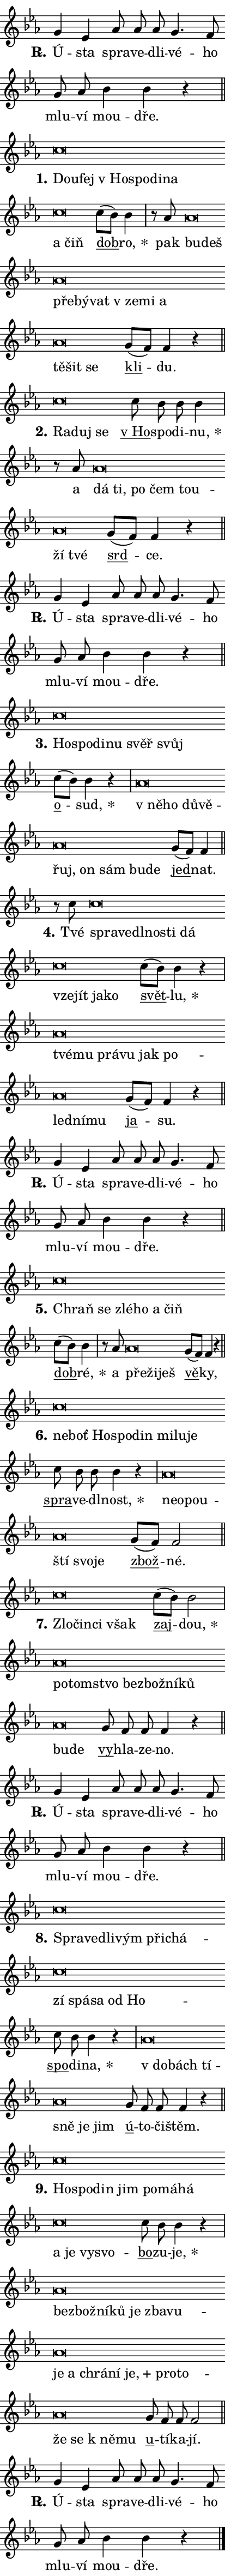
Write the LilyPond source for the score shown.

\version "2.22.1"
\header { tagline = "" }
\paper {
  indent = 0\cm
  top-margin = 0\cm
  right-margin = 0\cm
  bottom-margin = 0\cm
  left-margin = 0\cm
  paper-width = 7\cm
  page-breaking = #ly:one-page-breaking
  system-system-spacing.basic-distance = #11
  score-system-spacing.basic-distance = #11.3
  ragged-last = ##f
}


%% Author: Thomas Morley
%% https://lists.gnu.org/archive/html/lilypond-user/2020-05/msg00002.html
#(define (line-position grob)
"Returns position of @var[grob} in current system:
   @code{'start}, if at first time-step
   @code{'end}, if at last time-step
   @code{'middle} otherwise
"
  (let* ((col (ly:item-get-column grob))
         (ln (ly:grob-object col 'left-neighbor))
         (rn (ly:grob-object col 'right-neighbor))
         (col-to-check-left (if (ly:grob? ln) ln col))
         (col-to-check-right (if (ly:grob? rn) rn col))
         (break-dir-left
           (and
             (ly:grob-property col-to-check-left 'non-musical #f)
             (ly:item-break-dir col-to-check-left)))
         (break-dir-right
           (and
             (ly:grob-property col-to-check-right 'non-musical #f)
             (ly:item-break-dir col-to-check-right))))
        (cond ((eqv? 1 break-dir-left) 'start)
              ((eqv? -1 break-dir-right) 'end)
              (else 'middle))))

#(define (tranparent-at-line-position vctor)
  (lambda (grob)
  "Relying on @code{line-position} select the relevant enry from @var{vctor}.
Used to determine transparency,"
    (case (line-position grob)
      ((end) (not (vector-ref vctor 0)))
      ((middle) (not (vector-ref vctor 1)))
      ((start) (not (vector-ref vctor 2))))))

noteHeadBreakVisibility =
#(define-music-function (break-visibility)(vector?)
"Makes @code{NoteHead}s transparent relying on @var{break-visibility}"
#{
  \override NoteHead.transparent =
    #(tranparent-at-line-position break-visibility)
#})

#(define delete-ledgers-for-transparent-note-heads
  (lambda (grob)
    "Reads whether a @code{NoteHead} is transparent.
If so this @code{NoteHead} is removed from @code{'note-heads} from
@var{grob}, which is supposed to be @code{LedgerLineSpanner}.
As a result ledgers are not printed for this @code{NoteHead}"
    (let* ((nhds-array (ly:grob-object grob 'note-heads))
           (nhds-list
             (if (ly:grob-array? nhds-array)
                 (ly:grob-array->list nhds-array)
                 '()))
           ;; Relies on the transparent-property being done before
           ;; Staff.LedgerLineSpanner.after-line-breaking is executed.
           ;; This is fragile ...
           (to-keep
             (remove
               (lambda (nhd)
                 (ly:grob-property nhd 'transparent #f))
               nhds-list)))
      ;; TODO find a better method to iterate over grob-arrays, similiar
      ;; to filter/remove etc for lists
      ;; For now rebuilt from scratch
      (set! (ly:grob-object grob 'note-heads)  '())
      (for-each
        (lambda (nhd)
          (ly:pointer-group-interface::add-grob grob 'note-heads nhd))
        to-keep))))

hideNotes = {
  \noteHeadBreakVisibility #begin-of-line-visible
}
unHideNotes = {
  \noteHeadBreakVisibility #all-visible
}

% work-around for resetting accidentals
% https://lilypond.org/doc/v2.23/Documentation/notation/displaying-rhythms#unmetered-music
cadenzaMeasure = {
  \cadenzaOff
  \partial 1024 s1024
  \cadenzaOn
}

#(define-markup-command (accent layout props text) (markup?)
  "Underline accented syllable"
  (interpret-markup layout props
    #{\markup \override #'(offset . 4.3) \underline { #text }#}))

responsum = \markup \concat {
  "R" \hspace #-1.05 \path #0.1 #'((moveto 0 0.07) (lineto 0.9 0.8)) \hspace #0.05 "."
}

\layout {
    \context {
        \Staff
        \remove "Time_signature_engraver"
        \override LedgerLineSpanner.after-line-breaking = #delete-ledgers-for-transparent-note-heads
    }
    \context {
        \Voice {
            \override NoteHead.output-attributes = #'((class . "notehead"))
            \override Hairpin.height = #0.55
        }
    }
    \context {
        \Lyrics {
            \override StanzaNumber.output-attributes = #'((class . "stanzanumber"))
            \override LyricSpace.minimum-distance = #0.9
            \override LyricText.font-name = #"TeX Gyre Schola"
            \override LyricText.font-size = 1
            \override StanzaNumber.font-name = #"TeX Gyre Schola Bold"
            \override StanzaNumber.font-size = 1
        }
    }
}

% magnetic-lyrics.ily
%
%   written by
%     Jean Abou Samra <jean@abou-samra.fr>
%     Werner Lemberg <wl@gnu.org>
%
%   adapted by
%     Jiri Hon <jiri.hon@gmail.com>
%
% Version 2022-Apr-15

% https://www.mail-archive.com/lilypond-user@gnu.org/msg149350.html

#(define (Left_hyphen_pointer_engraver context)
   "Collect syllable-hyphen-syllable occurrences in lyrics and store
them in properties.  This engraver only looks to the left.  For
example, if the lyrics input is @code{foo -- bar}, it does the
following.

@itemize @bullet
@item
Set the @code{text} property of the @code{LyricHyphen} grob between
@q{foo} and @q{bar} to @code{foo}.

@item
Set the @code{left-hyphen} property of the @code{LyricText} grob with
text @q{foo} to the @code{LyricHyphen} grob between @q{foo} and
@q{bar}.
@end itemize

Use this auxiliary engraver in combination with the
@code{lyric-@/text::@/apply-@/magnetic-@/offset!} hook."
   (let ((hyphen #f)
         (text #f))
     (make-engraver
      (acknowledgers
       ((lyric-syllable-interface engraver grob source-engraver)
        (set! text grob)))
      (end-acknowledgers
       ((lyric-hyphen-interface engraver grob source-engraver)
        ;(when (not (grob::has-interface grob 'lyric-space-interface))
          (set! hyphen grob)));)
      ((stop-translation-timestep engraver)
       (when (and text hyphen)
         (ly:grob-set-object! text 'left-hyphen hyphen))
       (set! text #f)
       (set! hyphen #f)))))

#(define (lyric-text::apply-magnetic-offset! grob)
   "If the space between two syllables is less than the value in
property @code{LyricText@/.details@/.squash-threshold}, move the right
syllable to the left so that it gets concatenated with the left
syllable.

Use this function as a hook for
@code{LyricText@/.after-@/line-@/breaking} if the
@code{Left_@/hyphen_@/pointer_@/engraver} is active."
   (let ((hyphen (ly:grob-object grob 'left-hyphen #f)))
     (when hyphen
       (let ((left-text (ly:spanner-bound hyphen LEFT)))
         (when (grob::has-interface left-text 'lyric-syllable-interface)
           (let* ((common (ly:grob-common-refpoint grob left-text X))
                  (this-x-ext (ly:grob-extent grob common X))
                  (left-x-ext
                   (begin
                     ;; Trigger magnetism for left-text.
                     (ly:grob-property left-text 'after-line-breaking)
                     (ly:grob-extent left-text common X)))
                  ;; `delta` is the gap width between two syllables.
                  (delta (- (interval-start this-x-ext)
                            (interval-end left-x-ext)))
                  (details (ly:grob-property grob 'details))
                  (threshold (assoc-get 'squash-threshold details 0.2)))
             (when (< delta threshold)
               (let* (;; We have to manipulate the input text so that
                      ;; ligatures crossing syllable boundaries are not
                      ;; disabled.  For languages based on the Latin
                      ;; script this is essentially a beautification.
                      ;; However, for non-Western scripts it can be a
                      ;; necessity.
                      (lt (ly:grob-property left-text 'text))
                      (rt (ly:grob-property grob 'text))
                      (is-space (grob::has-interface hyphen 'lyric-space-interface))
                      (space (if is-space " " ""))
                      (space-markup (grob-interpret-markup grob " "))
                      (space-size (interval-length (ly:stencil-extent space-markup X)))
                      (extra-delta (if is-space space-size 0))
                      ;; Append new syllable.
                      (ltrt-space (if (and (string? lt) (string? rt))
                                (string-append lt space rt)
                                (make-concat-markup (list lt space rt))))
                      ;; Right-align `ltrt` to the right side.
                      (ltrt-space-markup (grob-interpret-markup
                               grob
                               (make-translate-markup
                                (cons (interval-length this-x-ext) 0)
                                (make-right-align-markup ltrt-space)))))
                 (begin
                   ;; Don't print `left-text`.
                   (ly:grob-set-property! left-text 'stencil #f)
                   ;; Set text and stencil (which holds all collected
                   ;; syllables so far) and shift it to the left.
                   (ly:grob-set-property! grob 'text ltrt-space)
                   (ly:grob-set-property! grob 'stencil ltrt-space-markup)
                   (ly:grob-translate-axis! grob (- (- delta extra-delta)) X))))))))))


#(define (lyric-hyphen::displace-bounds-first grob)
   ;; Make very sure this callback isn't triggered too early.
   (let ((left (ly:spanner-bound grob LEFT))
         (right (ly:spanner-bound grob RIGHT)))
     (ly:grob-property left 'after-line-breaking)
     (ly:grob-property right 'after-line-breaking)
     (ly:lyric-hyphen::print grob)))

squashThreshold = #0.4

\layout {
  \context {
    \Lyrics
    \consists #Left_hyphen_pointer_engraver
    \override LyricText.after-line-breaking =
      #lyric-text::apply-magnetic-offset!
    \override LyricHyphen.stencil = #lyric-hyphen::displace-bounds-first
    \override LyricText.details.squash-threshold = \squashThreshold
    \override LyricHyphen.minimum-distance = 0
    \override LyricHyphen.minimum-length = \squashThreshold
  }
}

squash = \override LyricText.details.squash-threshold = 9999
unSquash = \override LyricText.details.squash-threshold = \squashThreshold

left = \override LyricText.self-alignment-X = #LEFT
unLeft = \revert LyricText.self-alignment-X

starOffset = #(lambda (grob) 
                (let ((x_offset (ly:self-alignment-interface::aligned-on-x-parent grob)))
                  (if (= x_offset 0) 0 (+ x_offset 1.2))))

star = #(define-music-function (syllable)(string?)
"Append star separator at the end of a syllable"
#{
  \once \override LyricText.X-offset = #starOffset
  \lyricmode { \markup {
    #syllable
    \override #'((font-name . "TeX Gyre Schola Bold")) \hspace #0.2 \lower #0.65 \larger "*"
  } }
#})

starAccent = #(define-music-function (syllable)(string?)
"Append star separator at the end of a syllable and make accent"
#{
  \once \override LyricText.X-offset = #starOffset
  \lyricmode { \markup {
    \accent #syllable
    \override #'((font-name . "TeX Gyre Schola Bold")) \hspace #0.2 \lower #0.65 \larger "*"
  } }
#})

breath = #(define-music-function (syllable)(string?)
"Append breathing indicator at the end of a syllable"
#{
  \lyricmode { \markup { #syllable "+" } }
#})

optionalBreath = #(define-music-function (syllable)(string?)
"Append optional breathing indicator at the end of a syllable"
#{
  \lyricmode { \markup { #syllable "(+)" } }
#})


\score {
    <<
        \new Voice = "melody" { \cadenzaOn \key es \major \relative { g'4 es as8 as as \bar "" g4. f8 \bar "" g as bes4 bes r \cadenzaMeasure \bar "||" \break } }
        \new Lyrics \lyricsto "melody" { \lyricmode { \set stanza = \responsum
Ú -- sta spra -- ve -- dli -- vé -- ho mlu -- ví mou -- dře. } }
    >>
    \layout {}
}

\score {
    <<
        \new Voice = "melody" { \cadenzaOn \key es \major \relative { c''\breve*1/16 \hideNotes \breve*1/16 \bar "" \breve*1/16 \bar "" \breve*1/16 \bar "" \breve*1/16 \bar "" \breve*1/16 \bar "" \breve*1/16 \breve*1/16 \bar "" \unHideNotes \bar "" c8[( bes)] bes4 \cadenzaMeasure \bar "|" r8 as8 as\breve*1/16 \hideNotes \breve*1/16 \bar "" \breve*1/16 \bar "" \breve*1/16 \bar "" \breve*1/16 \bar "" \breve*1/16 \bar "" \breve*1/16 \bar "" \breve*1/16 \bar "" \breve*1/16 \bar "" \breve*1/16 \breve*1/16 \bar "" \unHideNotes \bar "" g8[( f)] f4 r \cadenzaMeasure \bar "||" \break } }
        \new Lyrics \lyricsto "melody" { \lyricmode { \set stanza = "1."
\left Dou -- \squash fej "v Ho" -- spo -- di -- na a čiň \unLeft \unSquash \markup \accent dob -- \star ro, pak \left bu -- \squash deš pře -- bý -- vat "v ze" -- mi a tě -- šit se \unLeft \unSquash \markup \accent kli -- du. } }
    >>
    \layout {}
}

\score {
    <<
        \new Voice = "melody" { \cadenzaOn \key es \major \relative { c''\breve*1/16 \hideNotes \breve*1/16 \breve*1/16 \bar "" \unHideNotes \bar "" c8 bes bes bes4 \cadenzaMeasure \bar "|" r8 as8 as\breve*1/16 \hideNotes \breve*1/16 \bar "" \breve*1/16 \bar "" \breve*1/16 \bar "" \breve*1/16 \bar "" \breve*1/16 \breve*1/16 \bar "" \unHideNotes \bar "" g8[( f)] f4 r \cadenzaMeasure \bar "||" \break } }
        \new Lyrics \lyricsto "melody" { \lyricmode { \set stanza = "2."
\left Ra -- \squash duj se \unLeft \unSquash \markup \accent "v Ho" -- spo -- di -- \star nu, a \left dá \squash ti, po čem tou -- ží tvé \unLeft \unSquash \markup \accent srd -- ce. } }
    >>
    \layout {}
}

\score {
    <<
        \new Voice = "melody" { \cadenzaOn \key es \major \relative { g'4 es as8 as as \bar "" g4. f8 \bar "" g as bes4 bes r \cadenzaMeasure \bar "||" \break } }
        \new Lyrics \lyricsto "melody" { \lyricmode { \set stanza = \responsum
Ú -- sta spra -- ve -- dli -- vé -- ho mlu -- ví mou -- dře. } }
    >>
    \layout {}
}

\score {
    <<
        \new Voice = "melody" { \cadenzaOn \key es \major \relative { c''\breve*1/16 \hideNotes \breve*1/16 \bar "" \breve*1/16 \bar "" \breve*1/16 \bar "" \breve*1/16 \breve*1/16 \bar "" \unHideNotes \bar "" c8[( bes)] bes4 r \cadenzaMeasure \bar "|" as\breve*1/16 \hideNotes \breve*1/16 \bar "" \breve*1/16 \bar "" \breve*1/16 \bar "" \breve*1/16 \bar "" \breve*1/16 \bar "" \breve*1/16 \bar "" \breve*1/16 \breve*1/16 \bar "" \unHideNotes \bar "" g8[( f)] f4 \cadenzaMeasure \bar "||" \break } }
        \new Lyrics \lyricsto "melody" { \lyricmode { \set stanza = "3."
\left Ho -- \squash spo -- di -- nu svěř svůj \unLeft \unSquash \markup \accent o -- \star sud, \left "v ně" -- \squash ho dů -- vě -- řuj, on sám bu -- de \unLeft \unSquash \markup \accent jed -- nat. } }
    >>
    \layout {}
}

\score {
    <<
        \new Voice = "melody" { \cadenzaOn \key es \major \relative { r8 c''8 c\breve*1/16 \hideNotes \breve*1/16 \bar "" \breve*1/16 \bar "" \breve*1/16 \bar "" \breve*1/16 \bar "" \breve*1/16 \bar "" \breve*1/16 \bar "" \breve*1/16 \bar "" \breve*1/16 \breve*1/16 \bar "" \unHideNotes \bar "" c8[( bes)] bes4 r \cadenzaMeasure \bar "|" as\breve*1/16 \hideNotes \breve*1/16 \bar "" \breve*1/16 \bar "" \breve*1/16 \bar "" \breve*1/16 \bar "" \breve*1/16 \bar "" \breve*1/16 \bar "" \breve*1/16 \breve*1/16 \bar "" \unHideNotes \bar "" g8[( f)] f4 r \cadenzaMeasure \bar "||" \break } }
        \new Lyrics \lyricsto "melody" { \lyricmode { \set stanza = "4."
Tvé \left spra -- \squash ve -- dl -- no -- sti dá vze -- jít ja -- ko \unLeft \unSquash \markup \accent svět -- \star lu, \left tvé -- \squash mu prá -- vu jak po -- led -- ní -- mu \unLeft \unSquash \markup \accent ja -- su. } }
    >>
    \layout {}
}

\score {
    <<
        \new Voice = "melody" { \cadenzaOn \key es \major \relative { g'4 es as8 as as \bar "" g4. f8 \bar "" g as bes4 bes r \cadenzaMeasure \bar "||" \break } }
        \new Lyrics \lyricsto "melody" { \lyricmode { \set stanza = \responsum
Ú -- sta spra -- ve -- dli -- vé -- ho mlu -- ví mou -- dře. } }
    >>
    \layout {}
}

\score {
    <<
        \new Voice = "melody" { \cadenzaOn \key es \major \relative { c''\breve*1/16 \hideNotes \breve*1/16 \bar "" \breve*1/16 \bar "" \breve*1/16 \bar "" \breve*1/16 \breve*1/16 \bar "" \unHideNotes \bar "" c8[( bes)] bes4 \cadenzaMeasure \bar "|" r8 as8 as\breve*1/16 \hideNotes \breve*1/16 \breve*1/16 \bar "" \unHideNotes \bar "" g8[( f)] f4 r \cadenzaMeasure \bar "||" \break } }
        \new Lyrics \lyricsto "melody" { \lyricmode { \set stanza = "5."
\left Chraň \squash se zlé -- ho a čiň \unLeft \unSquash \markup \accent dob -- \star ré, a \left pře -- \squash ži -- ješ \unLeft \unSquash \markup \accent vě -- ky, } }
    >>
    \layout {}
}

\score {
    <<
        \new Voice = "melody" { \cadenzaOn \key es \major \relative { c''\breve*1/16 \hideNotes \breve*1/16 \bar "" \breve*1/16 \bar "" \breve*1/16 \bar "" \breve*1/16 \bar "" \breve*1/16 \bar "" \breve*1/16 \breve*1/16 \bar "" \unHideNotes \bar "" c8 bes bes bes4 r \cadenzaMeasure \bar "|" as\breve*1/16 \hideNotes \breve*1/16 \bar "" \breve*1/16 \bar "" \breve*1/16 \bar "" \breve*1/16 \breve*1/16 \bar "" \unHideNotes \bar "" g8[( f)] f2 \cadenzaMeasure \bar "||" \break } }
        \new Lyrics \lyricsto "melody" { \lyricmode { \set stanza = "6."
\left ne -- \squash boť Ho -- spo -- din mi -- lu -- je \unLeft \unSquash \markup \accent spra -- ve -- dl -- \star nost, \left ne -- \squash o -- pou -- ští svo -- je \unLeft \unSquash \markup \accent zbož -- né. } }
    >>
    \layout {}
}

\score {
    <<
        \new Voice = "melody" { \cadenzaOn \key es \major \relative { c''\breve*1/16 \hideNotes \breve*1/16 \bar "" \breve*1/16 \breve*1/16 \bar "" \unHideNotes \bar "" c8[( bes)] bes2 \cadenzaMeasure \bar "|" as\breve*1/16 \hideNotes \breve*1/16 \bar "" \breve*1/16 \bar "" \breve*1/16 \bar "" \breve*1/16 \bar "" \breve*1/16 \bar "" \breve*1/16 \bar "" \breve*1/16 \breve*1/16 \bar "" \unHideNotes \bar "" g8 f f f4 r \cadenzaMeasure \bar "||" \break } }
        \new Lyrics \lyricsto "melody" { \lyricmode { \set stanza = "7."
\left Zlo -- \squash čin -- ci však \unLeft \unSquash \markup \accent zaj -- \star dou, \left po -- \squash tom -- stvo bez -- bož -- ní -- ků bu -- de \unLeft \unSquash \markup \accent vy -- hla -- ze -- no. } }
    >>
    \layout {}
}

\score {
    <<
        \new Voice = "melody" { \cadenzaOn \key es \major \relative { g'4 es as8 as as \bar "" g4. f8 \bar "" g as bes4 bes r \cadenzaMeasure \bar "||" \break } }
        \new Lyrics \lyricsto "melody" { \lyricmode { \set stanza = \responsum
Ú -- sta spra -- ve -- dli -- vé -- ho mlu -- ví mou -- dře. } }
    >>
    \layout {}
}

\score {
    <<
        \new Voice = "melody" { \cadenzaOn \key es \major \relative { c''\breve*1/16 \hideNotes \breve*1/16 \bar "" \breve*1/16 \bar "" \breve*1/16 \bar "" \breve*1/16 \bar "" \breve*1/16 \bar "" \breve*1/16 \bar "" \breve*1/16 \bar "" \breve*1/16 \bar "" \breve*1/16 \breve*1/16 \bar "" \unHideNotes \bar "" c8 bes bes4 r \cadenzaMeasure \bar "|" as\breve*1/16 \hideNotes \breve*1/16 \bar "" \breve*1/16 \bar "" \breve*1/16 \bar "" \breve*1/16 \breve*1/16 \bar "" \unHideNotes \bar "" g8 f f f4 r \cadenzaMeasure \bar "||" \break } }
        \new Lyrics \lyricsto "melody" { \lyricmode { \set stanza = "8."
\left Spra -- \squash ve -- dli -- vým při -- chá -- zí spá -- sa od Ho -- \unLeft \unSquash \markup \accent spo -- di -- \star na, \left "v do" -- \squash bách tí -- sně je jim \unLeft \unSquash \markup \accent ú -- to -- či -- štěm. } }
    >>
    \layout {}
}

\score {
    <<
        \new Voice = "melody" { \cadenzaOn \key es \major \relative { c''\breve*1/16 \hideNotes \breve*1/16 \bar "" \breve*1/16 \bar "" \breve*1/16 \bar "" \breve*1/16 \bar "" \breve*1/16 \bar "" \breve*1/16 \bar "" \breve*1/16 \bar "" \breve*1/16 \bar "" \breve*1/16 \breve*1/16 \bar "" \unHideNotes \bar "" c8 bes bes4 r \cadenzaMeasure \bar "|" as\breve*1/16 \hideNotes \breve*1/16 \bar "" \breve*1/16 \bar "" \breve*1/16 \bar "" \breve*1/16 \bar "" \breve*1/16 \bar "" \breve*1/16 \bar "" \breve*1/16 \bar "" \breve*1/16 \bar "" \breve*1/16 \bar "" \breve*1/16 \bar "" \breve*1/16 \bar "" \breve*1/16 \bar "" \breve*1/16 \bar "" \breve*1/16 \bar "" \breve*1/16 \bar "" \breve*1/16 \breve*1/16 \bar "" \unHideNotes \bar "" g8 f f f2 \cadenzaMeasure \bar "||" \break } }
        \new Lyrics \lyricsto "melody" { \lyricmode { \set stanza = "9."
\left Ho -- \squash spo -- din jim po -- má -- há a je vy -- svo -- \unLeft \unSquash \markup \accent bo -- zu -- \star je, \left bez -- \squash bož -- ní -- ků je zba -- vu -- je a chrá -- ní \breath "je," pro -- to -- že se "k ně" -- mu \unLeft \unSquash \markup \accent u -- tí -- ka -- jí. } }
    >>
    \layout {}
}

\score {
    <<
        \new Voice = "melody" { \cadenzaOn \key es \major \relative { g'4 es as8 as as \bar "" g4. f8 \bar "" g as bes4 bes r \cadenzaMeasure \bar "||" \break } \bar "|." }
        \new Lyrics \lyricsto "melody" { \lyricmode { \set stanza = \responsum
Ú -- sta spra -- ve -- dli -- vé -- ho mlu -- ví mou -- dře. } }
    >>
    \layout {}
}
